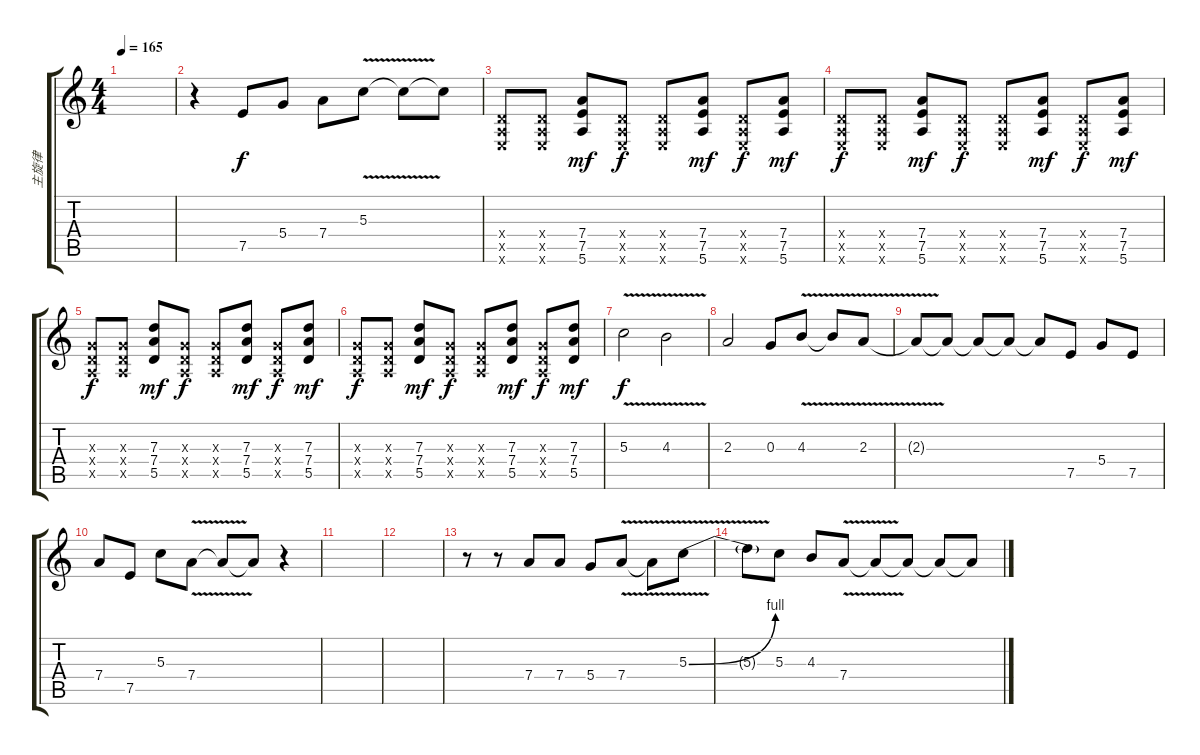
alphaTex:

\track ("主旋律" "主旋律") {instrument overdrivenguitar}
\staff {score tabs}
\tuning (E4 B3 G3 D3 A2 E2) {hide}
\ts (4 4)
\tempo 165
\clef g2
\ks c
|
r.4 7.5.8 5.4.8 7.4.8 5.3{v}.8 5.3{t}.8 5.3{t}.8 |
(0.4{x} 0.5{x} 0.6{x}).8 (0.4{x} 0.5{x} 0.6{x}).8 (7.4 7.5 5.6).8{dy mf} (0.4{x} 0.5{x} 0.6{x}).8{dy f} (0.4{x} 0.5{x} 0.6{x}).8 (7.4 7.5 5.6).8{dy mf} (0.4{x} 0.5{x} 0.6{x}).8{dy f} (7.4 7.5 5.6).8{dy mf} |
(0.4{x} 0.5{x} 0.6{x}).8{dy f} (0.4{x} 0.5{x} 0.6{x}).8 (7.4 7.5 5.6).8{dy mf} (0.4{x} 0.5{x} 0.6{x}).8{dy f} (0.4{x} 0.5{x} 0.6{x}).8 (7.4 7.5 5.6).8{dy mf} (0.4{x} 0.5{x} 0.6{x}).8{dy f} (7.4 7.5 5.6).8{dy mf} |
(0.3{x} 0.4{x} 0.5{x}).8{dy f} (0.3{x} 0.4{x} 0.5{x}).8 (7.3 7.4 5.5).8{dy mf} (0.3{x} 0.4{x} 0.5{x}).8{dy f} (0.3{x} 0.4{x} 0.5{x}).8 (7.3 7.4 5.5).8{dy mf} (0.3{x} 0.4{x} 0.5{x}).8{dy f} (7.3 7.4 5.5).8{dy mf} |
(0.3{x} 0.4{x} 0.5{x}).8{dy f} (0.3{x} 0.4{x} 0.5{x}).8 (7.3 7.4 5.5).8{dy mf} (0.3{x} 0.4{x} 0.5{x}).8{dy f} (0.3{x} 0.4{x} 0.5{x}).8 (7.3 7.4 5.5).8{dy mf} (0.3{x} 0.4{x} 0.5{x}).8{dy f} (7.3 7.4 5.5).8{dy mf} |
5.3{v}.2{dy f} 4.3{v}.2 |
2.3.2 0.3.8 4.3{v}.8 4.3{t}.8 2.3{v}.8 |
2.3{t}.8 2.3{t}.8 2.3{t}.8 2.3{t}.8 2.3{t}.8 7.5.8 5.4.8 7.5.8 |
7.4.8 7.5.8 5.3.8 7.4{v}.8 7.4{t}.8 7.4{t}.8 r.4 |
|
|
r.8 r.8 7.4.8 7.4.8 5.4.8 7.4{v}.8 7.4{t}.8 5.3{be (bend 0 0 60 4) v}.8 |
5.3{t}.8 5.3.8 4.3.8 7.4{v}.8 7.4{t}.8 7.4{t}.8 7.4{t}.8 7.4{t}.8
